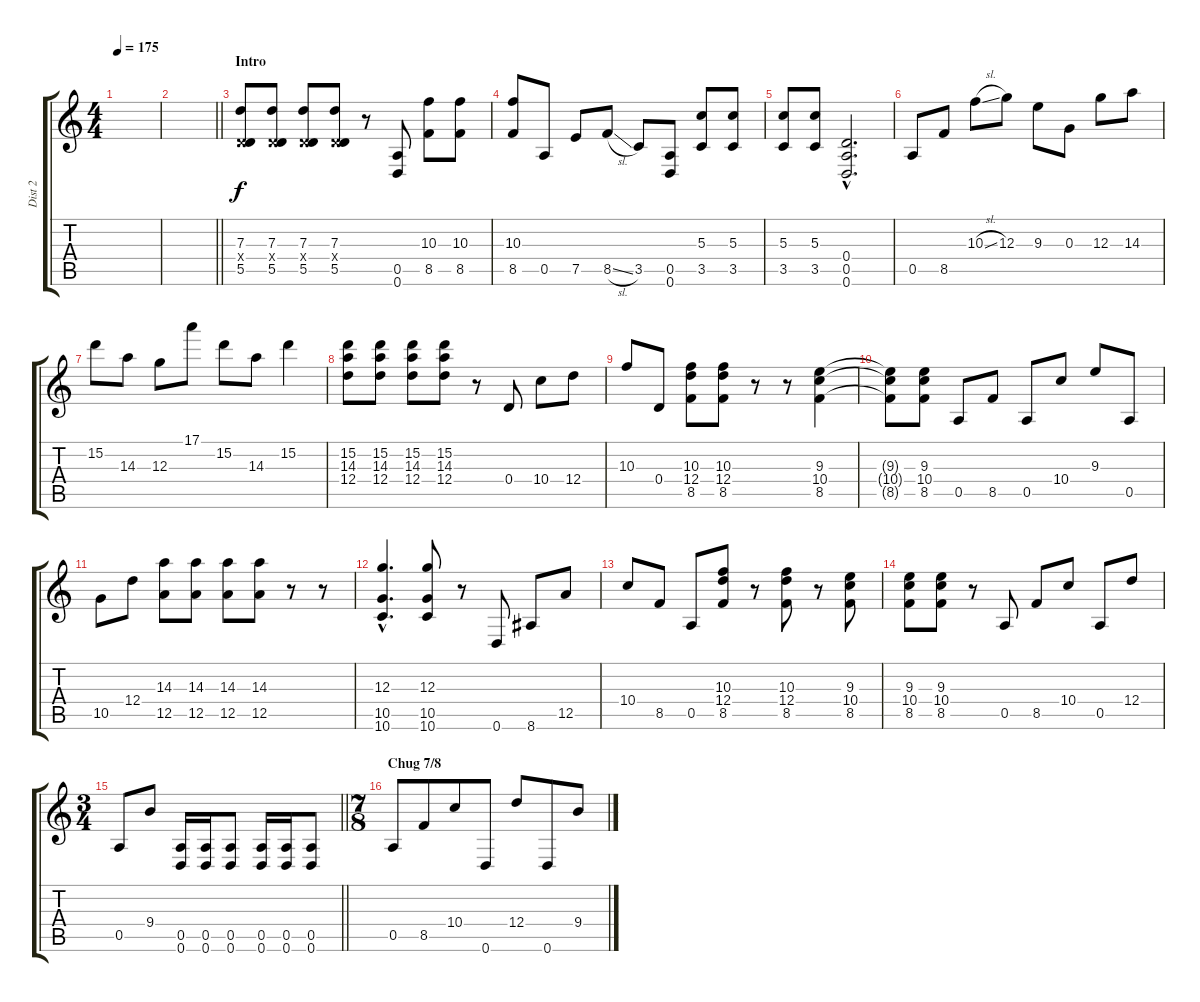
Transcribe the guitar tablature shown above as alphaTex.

\track ("Dist 2" "Dist 2") {instrument distortionguitar}
\staff {score tabs}
\tuning (E4 B3 G3 D3 A2 D2) {hide}
\ts (4 4)
\tempo 175
\clef g2
\ks c
|
\barLineRight lightlight
|
\section ("" "Intro")
(7.3 0.4{x} 5.5).8 (7.3 0.4{x} 5.5).8 (7.3 0.4{x} 5.5).8 (7.3 0.4{x} 5.5).8 r.8 (0.5 0.6).8 (10.3 8.5).8 (10.3 8.5).8 |
(10.3 8.5).8 0.5.8 7.5.8 8.5{sl}.8 3.5.8 (0.5 0.6).8 (5.3 3.5).8 (5.3 3.5).8 |
(5.3 3.5).8 (5.3 3.5).8 (0.4{hac} 0.5{hac} 0.6{hac}).2{d} |
0.5.8 8.5.8 10.3{sl}.8 12.3.8 9.3.8 0.3.8 12.3.8 14.3.8 |
15.2.8 14.3.8 12.3.8 17.1.8 15.2.8 14.3.8 15.2.4 |
(15.2 14.3 12.4).8 (15.2 14.3 12.4).8 (15.2 14.3 12.4).8 (15.2 14.3 12.4).8 r.8 0.4.8 10.4.8 12.4.8 |
10.3.8 0.4.8 (10.3 12.4 8.5).8 (10.3 12.4 8.5).8 r.8 r.8 (9.3 10.4 8.5).4 |
(9.3{t} 10.4{t} 8.5{t}).8 (9.3 10.4 8.5).8 0.5.8 8.5.8 0.5.8 10.4.8 9.3.8 0.5.8 |
10.5.8 12.4.8 (14.3 12.5).8 (14.3 12.5).8 (14.3 12.5).8 (14.3 12.5).8 r.8 r.8 |
(12.3{hac} 10.5{hac} 10.6{hac}).4{d} (12.3 10.5 10.6).8 r.8 0.6.8 8.6.8 12.5.8 |
10.4.8 8.5.8 0.5.8 (10.3 12.4 8.5).8 r.8 (10.3 12.4 8.5).8 r.8 (9.3 10.4 8.5).8 |
(9.3 10.4 8.5).8 (9.3 10.4 8.5).8 r.8 0.5.8 8.5.8 10.4.8 0.5.8 12.4.8 |
\ts (3 4)
\barLineRight lightlight
0.5.8 9.4.8 (0.5 0.6).16 (0.5 0.6).16 (0.5 0.6).8 (0.5 0.6).16 (0.5 0.6).16 (0.5 0.6).8 |
\ts (7 8)
\section ("" "Chug 7/8")
0.5.8 8.5.8 10.4.8 0.6.8 12.4.8 0.6.8 9.4.8
